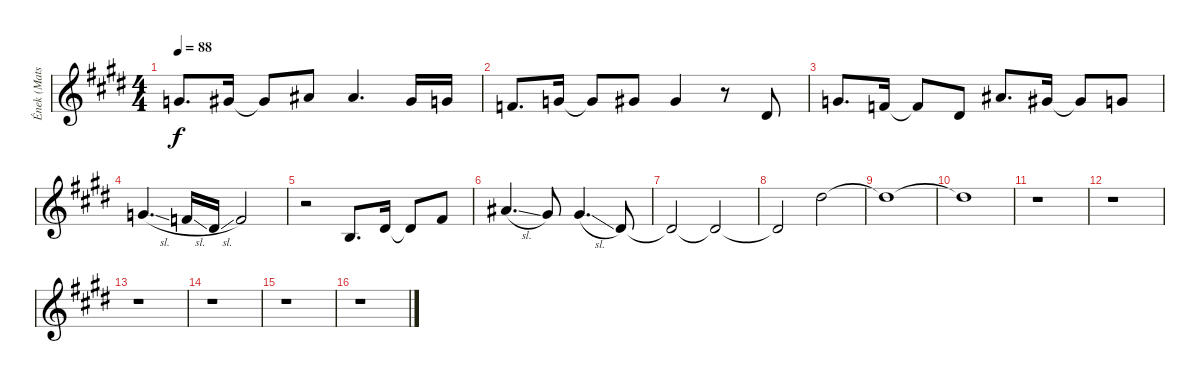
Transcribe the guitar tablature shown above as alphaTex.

\track ("Ének (Mats Levén)" "Ének (Mats") {instrument tenorsax}
\staff {score}
\tuning (E4 B3 G3 D3 A2 E2) {hide}
\ts (4 4)
\tempo 88
\clef g2
\ks e
3.1.8{d dy f} 4.1.16 4.1{t}.8 6.1.8 6.1.4{d} 4.1.16 3.1.16 |
1.1.8{d} 3.1.16 3.1{t}.8 4.1.8 4.1.4 r.8 4.2.8 |
3.1.8{d} 1.1.16 1.1{t}.8 4.2.8 6.1.8{d} 4.1.16 4.1{t}.8 3.1.8 |
8.2{sl}.4{d} 6.2{sl}.16 4.2{sl}.16 6.2.2 |
r.2 0.2.8{d} 4.2.16 4.2{t}.8 2.1.8 |
6.1{sl}.4{d} 4.1.8 9.2{sl}.4{d} 4.2.8 |
4.2{t}.2 4.2{t}.2 |
4.2{t}.2 11.1.2 |
11.1{t}.1{volume 13} |
11.1{t}.1 |
r.1 |
r.1 |
r.1 |
r.1 |
r.1 |
r.1
